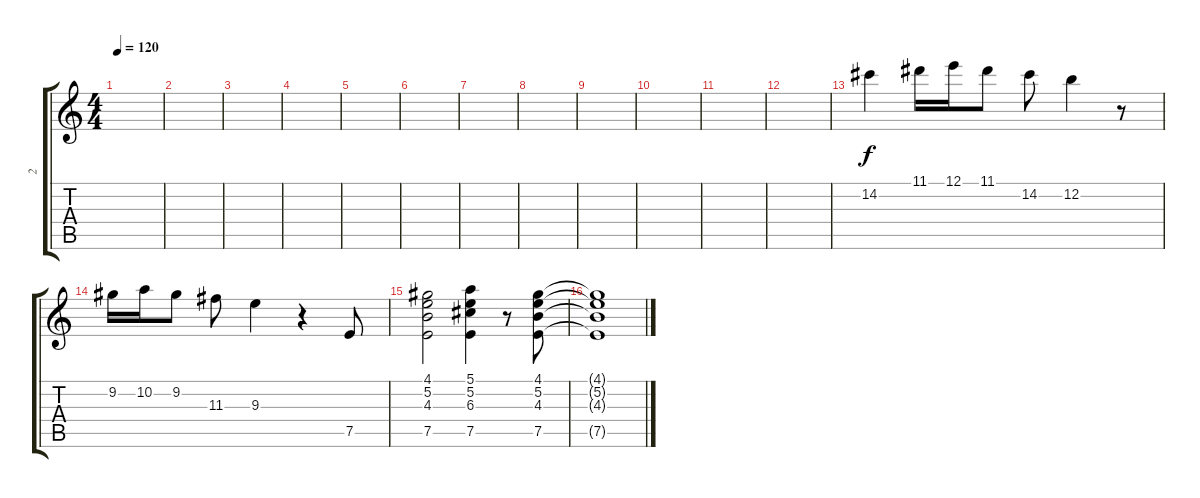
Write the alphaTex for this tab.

\track ("2" "2") {instrument distortionguitar}
\staff {score tabs}
\tuning (E4 B3 G3 D3 A2 E2) {hide}
\ts (4 4)
\tempo 120
\clef g2
\ks c
|
|
|
|
|
|
|
|
|
|
|
|
14.2.4 11.1.16 12.1.16 11.1.8 14.2.8 12.2.4 r.8 |
9.2.16 10.2.16 9.2.8 11.3.8 9.3.4 r.4 7.5.8 |
(4.1 5.2 4.3 7.5).2 (5.1 5.2 6.3 7.5).4 r.8 (4.1 5.2 4.3 7.5).8 |
(4.1{t} 5.2{t} 4.3{t} 7.5{t}).1
